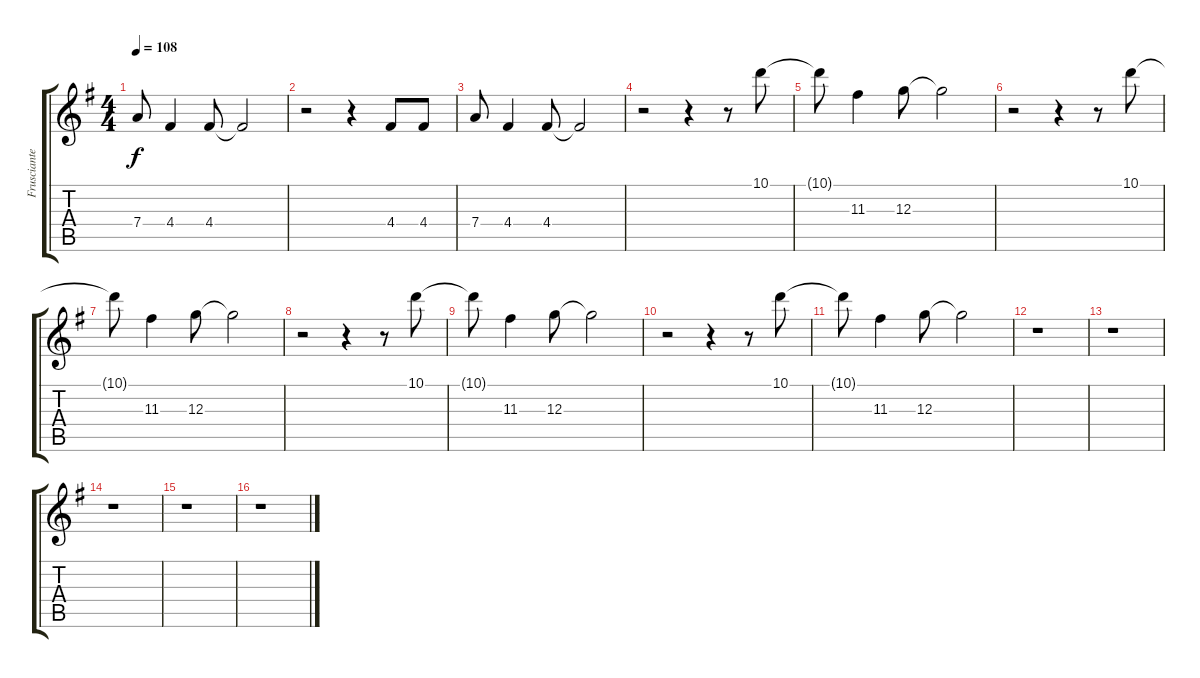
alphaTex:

\track ("Frusciante 2" "Frusciante") {instrument electricguitarclean}
\staff {score tabs}
\tuning (E4 B3 G3 D3 A2 E2) {hide}
\ts (4 4)
\tempo 108
\clef g2
\ks g
7.4.8{dy f} 4.4.4 4.4.8 4.4{t}.2 |
r.2 r.4 4.4.8 4.4.8 |
7.4.8 4.4.4 4.4.8 4.4{t}.2 |
r.2 r.4 r.8 10.1.8 |
10.1{t}.8 11.3.4 12.3.8 12.3{t}.2 |
r.2 r.4 r.8 10.1.8 |
10.1{t}.8 11.3.4 12.3.8 12.3{t}.2 |
r.2 r.4 r.8 10.1.8 |
10.1{t}.8 11.3.4 12.3.8 12.3{t}.2 |
r.2 r.4 r.8 10.1.8 |
10.1{t}.8 11.3.4 12.3.8 12.3{t}.2 |
r.1 |
r.1 |
r.1 |
r.1 |
r.1
